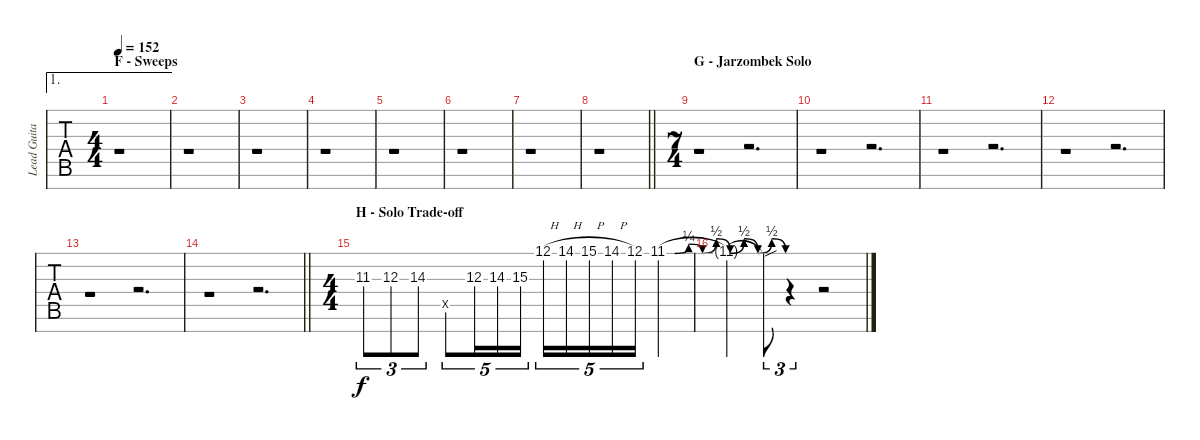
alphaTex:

\track ("Lead Guitar 2 Overdub" "Lead Guita") {instrument distortionguitar}
\staff {tabs}
\tuning (E4 B3 G3 D3 A2 E2 A1) {hide}
\ae 1
\ts (4 4)
\section ("" "F - Sweeps")
\tempo 152
\clef f4
\ks aminor
r.1{dy f} |
r.1 |
r.1 |
r.1 |
r.1 |
r.1 |
r.1 |
\barLineRight lightlight
r.1 |
\ts (7 4)
\section ("" "G - Jarzombek Solo")
r.1 r.2{d} |
r.1 r.2{d} |
r.1 r.2{d} |
r.1 r.2{d} |
r.1 r.2{d} |
\barLineRight lightlight
r.1 r.2{d} |
\ts (4 4)
\section ("" "H - Solo Trade-off")
11.3.8{tu (3 2)} 12.3.8{tu (3 2)} 14.3.8{tu (3 2)} 0.5{x}.8{tu (5 4)} 12.3.16{tu (5 4)} 14.3.16{tu (5 4)} 15.3.16{tu (5 4)} 12.1{h}.16{tu (5 4)} 14.1{h}.16{tu (5 4)} 15.1{h}.16{tu (5 4)} 14.1{h}.16{tu (5 4)} 12.1.16{tu (5 4)} 11.1{be (custom 0 0 4 0 11 1 18 0 25 2 32 0 39 2 46 0 53 2 60 0)}.4 |
11.1{t}.4 11.1{sou t}.8{tu (3 2)} r.4{tu (3 2)} r.2
